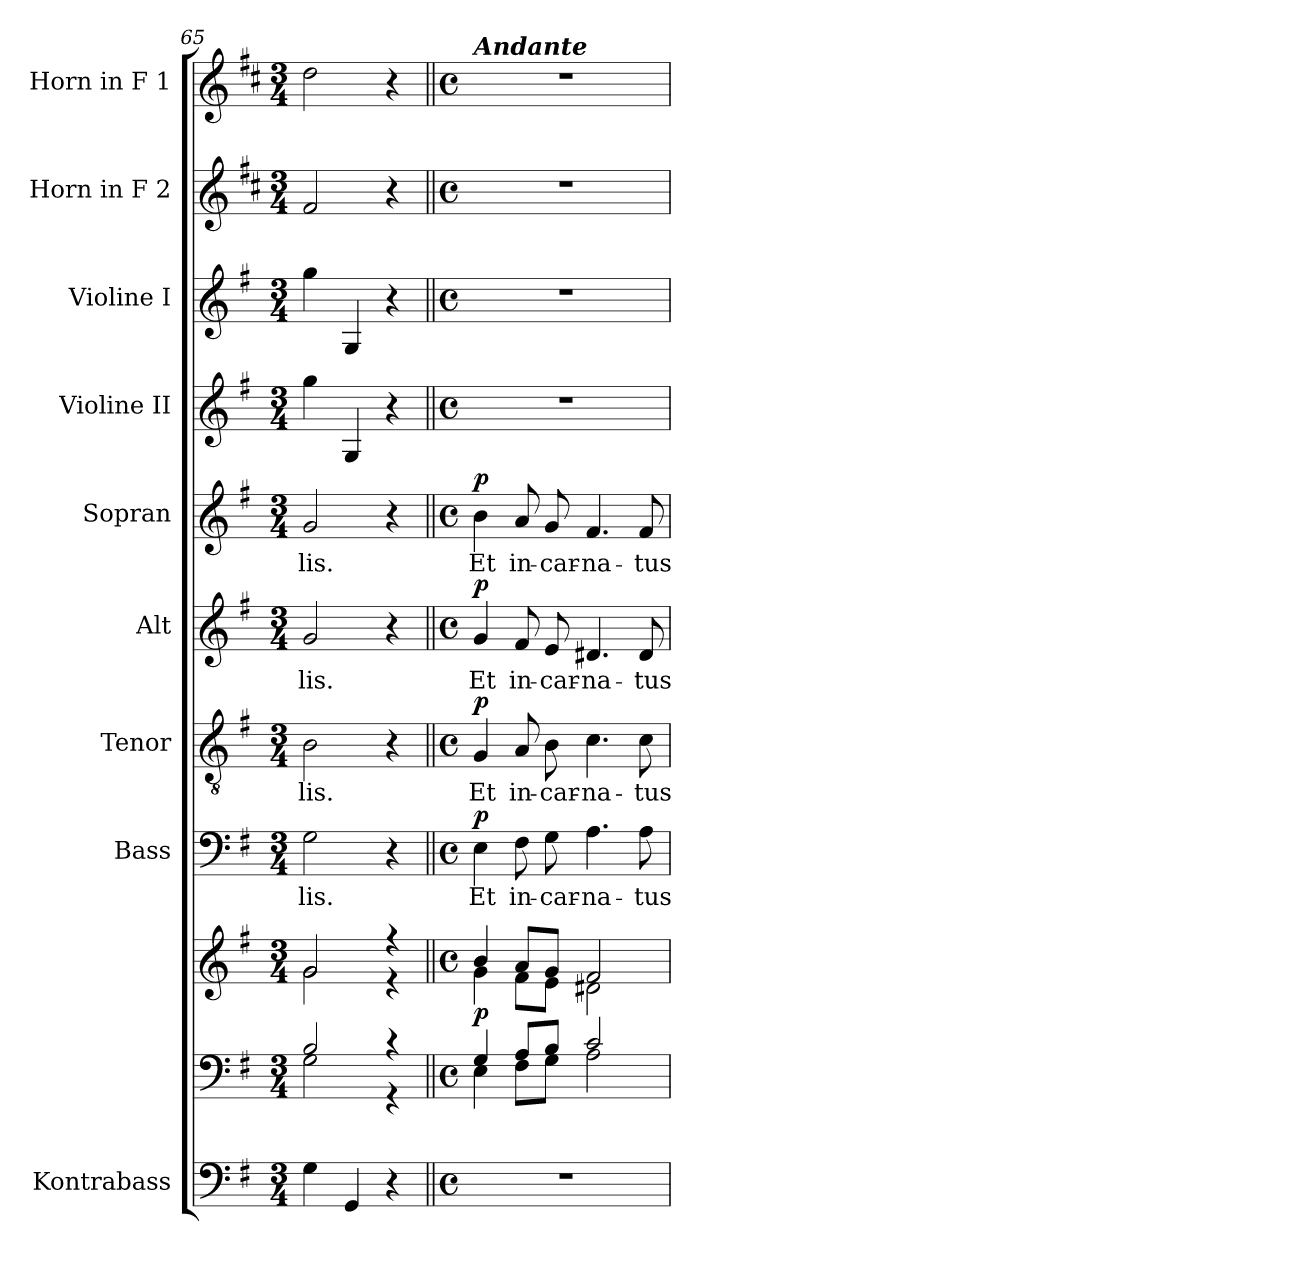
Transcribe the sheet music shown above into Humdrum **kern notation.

**kern	**kern	**kern	**dynam	**kern	**text	**dynam	**kern	**text	**dynam	**kern	**text	**dynam	**kern	**text	**dynam	**kern	**kern	**kern	**kern
*part10	*part9	*part9	*part9	*part8	*part8	*part8	*part7	*part7	*part7	*part6	*part6	*part6	*part5	*part5	*part5	*part4	*part3	*part2	*part1
*staff11	*staff10	*staff9	*staff9/10	*staff8	*staff8	*staff8	*staff7	*staff7	*staff7	*staff6	*staff6	*staff6	*staff5	*staff5	*staff5	*staff4	*staff3	*staff2	*staff1
*I"Kontrabass	*	*	*	*I"Bass	*	*	*I"Tenor	*	*	*I"Alt	*	*	*I"Sopran	*	*	*I"Violine II	*I"Violine I	*I"Horn in F 2	*I"Horn in F 1
*I'Kb.	*	*	*	*I'B.	*	*	*I'T.	*	*	*I'A.	*	*	*I'S.	*	*	*I'Vl. II	*I'Vl. I	*I'Hrn. 2	*I'Hrn. 1
*clefF4	*clefF4	*clefG2	*	*clefF4	*	*	*clefGv2	*	*	*clefG2	*	*	*clefG2	*	*	*clefG2	*clefG2	*clefG2	*clefG2
*ITrd7c12	*	*	*	*	*	*	*	*	*	*	*	*	*	*	*	*	*	*ITrd4c7	*ITrd4c7
*k[f#]	*k[f#]	*k[f#]	*	*k[f#]	*	*	*k[f#]	*	*	*k[f#]	*	*	*k[f#]	*	*	*k[f#]	*k[f#]	*k[f#]	*k[f#]
*G:	*G:	*G:	*	*G:	*	*	*G:	*	*	*G:	*	*	*G:	*	*	*G:	*G:	*G:	*G:
*M3/4	*M3/4	*M3/4	*	*M3/4	*	*	*M3/4	*	*	*M3/4	*	*	*M3/4	*	*	*M3/4	*M3/4	*M3/4	*M3/4
=65	=65	=65	=65	=65	=65	=65	=65	=65	=65	=65	=65	=65	=65	=65	=65	=65	=65	=65	=65
*	*^	*^	*	*	*	*	*	*	*	*	*	*	*	*	*	*	*	*	*
!	!	!	!	!	!	!	!LO:LY:b	!	!	!LO:LY:b	!	!	!LO:LY:b	!	!	!LO:LY:b	!	!	!	!	!
4GG\	2B/	2G\	2g/	2g\	.	2G\	-lis.	.	2B\	-lis.	.	2g/	-lis.	.	2g/	-lis.	.	4gg\	4gg\	2B/	2g\
4GGG/	.	.	.	.	.	.	.	.	.	.	.	.	.	.	.	.	.	4G/	4G/	.	.
4r	4r	4r	4r	4r	.	4r	.	.	4r	.	.	4r	.	.	4r	.	.	4r	4r	4r	4r
=66||	=66||	=66||	=66||	=66||	=66||	=66||	=66||	=66||	=66||	=66||	=66||	=66||	=66||	=66||	=66||	=66||	=66||	=66||	=66||	=66||	=66||
*M4/4	*M4/4	*	*M4/4	*	*	*M4/4	*	*	*M4/4	*	*	*M4/4	*	*	*M4/4	*	*	*M4/4	*M4/4	*M4/4	*M4/4
*met(c)	*met(c)	*	*met(c)	*	*	*met(c)	*	*	*met(c)	*	*	*met(c)	*	*	*met(c)	*	*	*met(c)	*met(c)	*met(c)	*met(c)
!	!	!	!	!	!	!	!	!	!	!	!	!	!	!	!	!	!	!	!	!	!LO:TX:a:Bi:t=Andante
!	!	!	!	!	!LO:DY:b	!	!LO:LY:b	!LO:DY:a	!	!LO:LY:b	!LO:DY:a	!	!LO:LY:b	!LO:DY:a	!	!LO:LY:b	!LO:DY:a	!	!	!	!
1r	4G/	4E\	4b/	4g\	p	4E\	Et	p	4G/	Et	p	4g/	Et	p	4b\	Et	p	1r	1r	1r	1r
!	!	!	!	!	!	!	!LO:LY:b	!	!	!LO:LY:b	!	!	!LO:LY:b	!	!	!LO:LY:b	!	!	!	!	!
.	8A/L	8F#\L	8a/L	8f#\L	.	8F#\	in-	.	8A/	in-	.	8f#/	in-	.	8a/	in-	.	.	.	.	.
!	!	!	!	!	!	!	!LO:LY:b	!	!	!LO:LY:b	!	!	!LO:LY:b	!	!	!LO:LY:b	!	!	!	!	!
.	8B/J	8G\J	8g/J	8e\J	.	8G\	-car-	.	8B\	-car-	.	8e/	-car-	.	8g/	-car-	.	.	.	.	.
!	!	!	!	!	!	!	!LO:LY:b	!	!	!LO:LY:b	!	!	!LO:LY:b	!	!	!LO:LY:b	!	!	!	!	!
.	2c/	2A\	2f#/	2d#X\	.	4.A\	-na-	.	4.c\	-na-	.	4.d#X/	-na-	.	4.f#/	-na-	.	.	.	.	.
!	!	!	!	!	!	!	!LO:LY:b	!	!	!LO:LY:b	!	!	!LO:LY:b	!	!	!LO:LY:b	!	!	!	!	!
.	.	.	.	.	.	8A\	-tus	.	8c\	-tus	.	8d#/	-tus	.	8f#/	-tus	.	.	.	.	.
*	*v	*v	*	*	*	*	*	*	*	*	*	*	*	*	*	*	*	*	*	*	*
*	*	*v	*v	*	*	*	*	*	*	*	*	*	*	*	*	*	*	*	*	*
=	=	=	=	=	=	=	=	=	=	=	=	=	=	=	=	=	=	=	=
*-	*-	*-	*-	*-	*-	*-	*-	*-	*-	*-	*-	*-	*-	*-	*-	*-	*-	*-	*-
